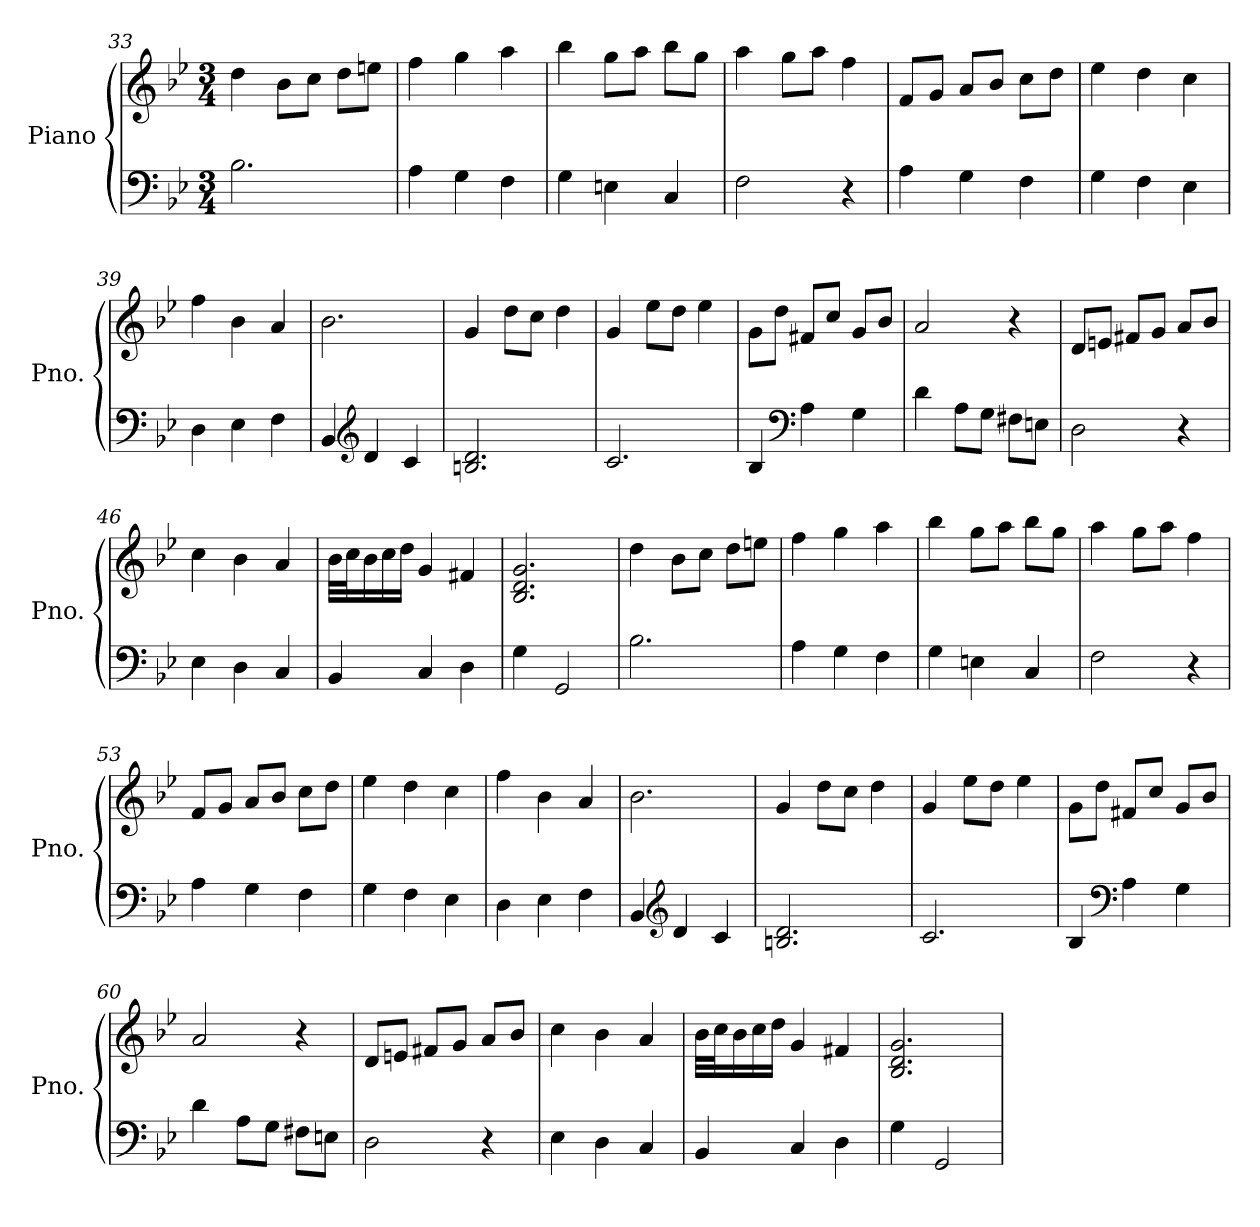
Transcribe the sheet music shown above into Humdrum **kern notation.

**kern	**kern
*part1	*part1
*staff2	*staff1
*I"Piano	*
*I'Pno.	*
*clefF4	*clefG2
*k[b-e-]	*k[b-e-]
*M3/4	*M3/4
=33	=33
2.B-\	4dd\
.	8b-\L
.	8cc\J
.	8dd\L
.	8een\J
=34	=34
4A\	4ff\
4G\	4gg\
4F\	4aa\
!!LO:LB:g=z
=35	=35
4G\	4bb-\
4En\	8gg\L
.	8aa\J
4C/	8bb-\L
.	8gg\J
=36	=36
2F\	4aa\
.	8gg\L
.	8aa\J
4r	4ff\
=37	=37
4A\	8f/L
.	8g/J
4G\	8a/L
.	8b-/J
4F\	8cc\L
.	8dd\J
=38	=38
4G\	4ee-\
4F\	4dd\
4E-\	4cc\
=39	=39
4D\	4ff\
4E-\	4b-\
4F\	4a/
=40	=40
4BB-/	2.b-\
*clefG2	*
4d/	.
4c/	.
=41	=41
2.Bn/ 2.d/	4g/
.	8dd\L
.	8cc\J
.	4dd\
=42	=42
2.c/	4g/
.	8ee-\L
.	8dd\J
.	4ee-\
!!LO:PB:g=z
=43	=43
4B-/	8g\L
.	8dd\J
*clefF4	*
4A\	8f#X/L
.	8cc/J
4G\	8g/L
.	8b-/J
=44	=44
4d\	2a/
8A\L	.
8G\J	.
8F#X\L	4r
8En\J	.
=45	=45
2D\	8d/L
.	8en/J
.	8f#X/L
.	8g/J
4r	8a/L
.	8b-/J
=46	=46
4E-\	4cc\
4D\	4b-\
4C/	4a/
=47	=47
4BB-/	32b-\LLL
.	32cc\J
.	16b-\
.	16cc\
.	16dd\JJ
4C/	4g/
4D\	4f#X/
=48	=48
4G\	2.B-/ 2.d/ 2.g/
2GG/	.
!!LO:LB:g=z
=49	=49
2.B-\	4dd\
.	8b-\L
.	8cc\J
.	8dd\L
.	8een\J
=50	=50
4A\	4ff\
4G\	4gg\
4F\	4aa\
=51	=51
4G\	4bb-\
4En\	8gg\L
.	8aa\J
4C/	8bb-\L
.	8gg\J
=52	=52
2F\	4aa\
.	8gg\L
.	8aa\J
4r	4ff\
=53	=53
4A\	8f/L
.	8g/J
4G\	8a/L
.	8b-/J
4F\	8cc\L
.	8dd\J
=54	=54
4G\	4ee-\
4F\	4dd\
4E-\	4cc\
=55	=55
4D\	4ff\
4E-\	4b-\
4F\	4a/
=56	=56
4BB-/	2.b-\
*clefG2	*
4d/	.
4c/	.
!!LO:LB:g=z
=57	=57
2.Bn/ 2.d/	4g/
.	8dd\L
.	8cc\J
.	4dd\
=58	=58
2.c/	4g/
.	8ee-\L
.	8dd\J
.	4ee-\
=59	=59
4B-/	8g\L
.	8dd\J
*clefF4	*
4A\	8f#X/L
.	8cc/J
4G\	8g/L
.	8b-/J
=60	=60
4d\	2a/
8A\L	.
8G\J	.
8F#X\L	4r
8En\J	.
=61	=61
2D\	8d/L
.	8en/J
.	8f#X/L
.	8g/J
4r	8a/L
.	8b-/J
=62	=62
4E-\	4cc\
4D\	4b-\
4C/	4a/
!!LO:LB:g=z
=63	=63
4BB-/	32b-\LLL
.	32cc\J
.	16b-\
.	16cc\
.	16dd\JJ
4C/	4g/
4D\	4f#X/
=64	=64
4G\	2.B-/ 2.d/ 2.g/
2GG/	.
=	=
*-	*-
